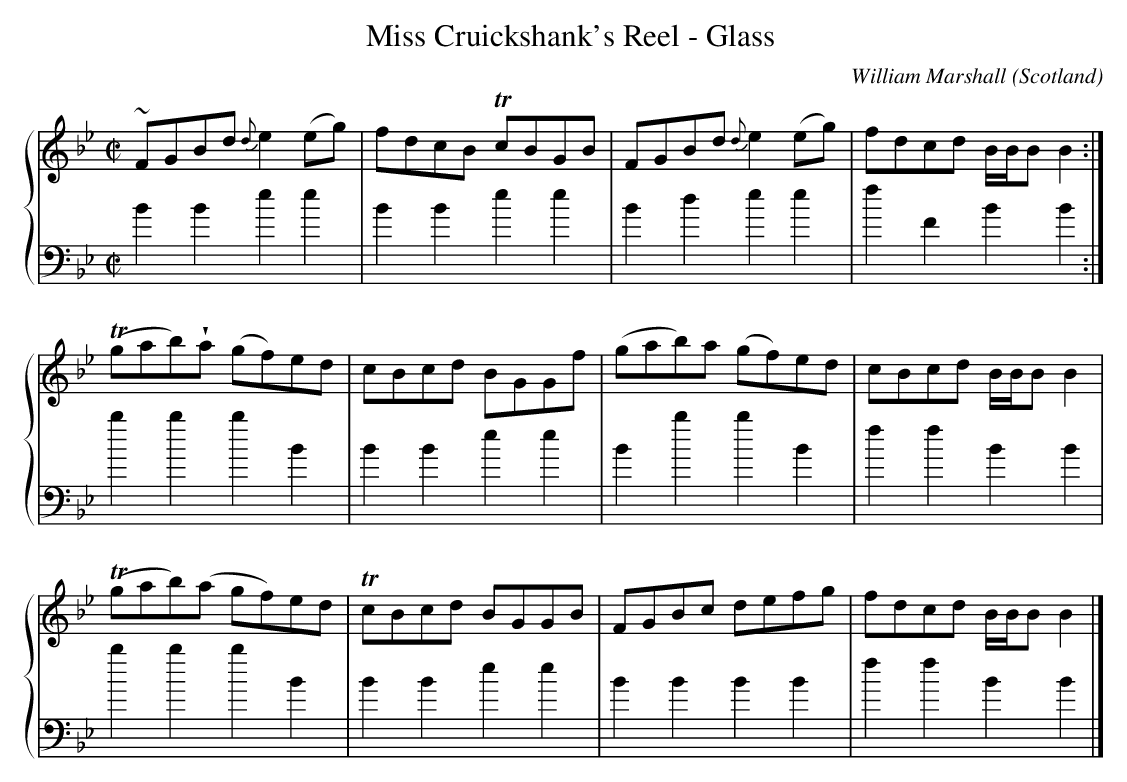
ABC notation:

X:1
T:Miss Cruickshank's Reel - Glass
C:William Marshall
L:1/8
M:C|
O:Scotland
K:Bb
%%staves {1 2}
V:1
~FGBd {d}e2 (eg) | fdcB !trill!cBGB | FGBd {d}e2 (eg) | fdcd B/B/B B2 :|
(!trill!gab)!wedge!a (gf)ed | cBcd BGGf | (gab)a (gf)ed | cBcd B/B/B B2 |
(!trill!gab)(a gf)ed | !trill!cBcd BGGB | FGBc defg | fdcd B/B/B B2 |]
V:2 clef=bass
L:1/4
BBee | BBee | Bdee | fFBB :| \
bbbB | BBee | BbbB | ffBB | bbbB | BBee | BBBB | ffBB |]
